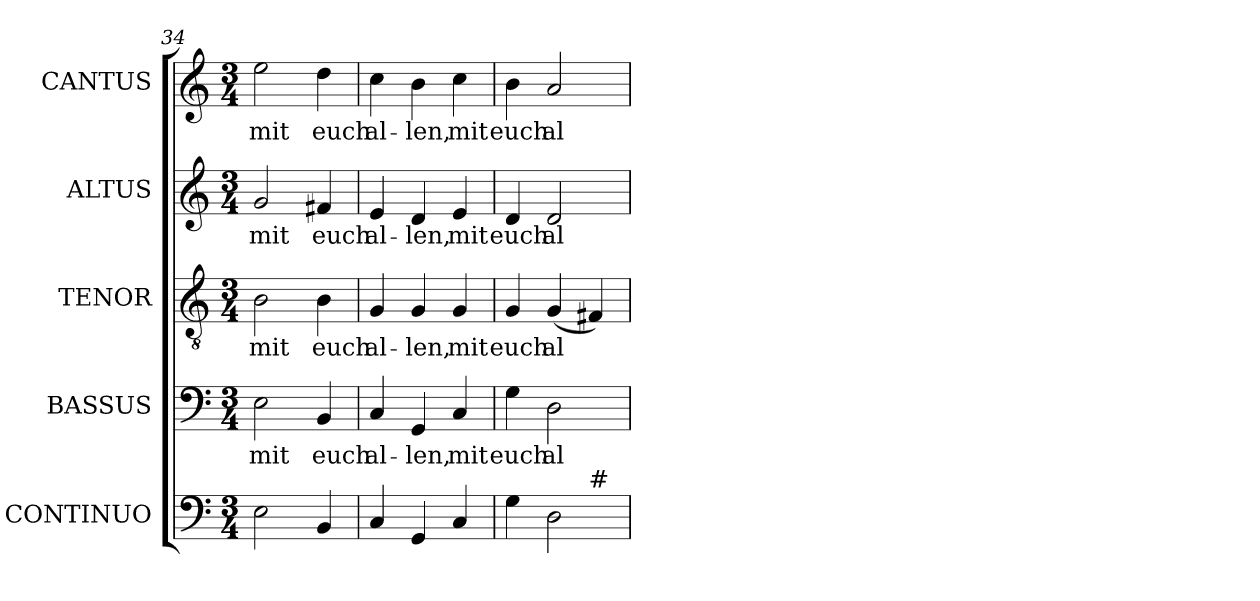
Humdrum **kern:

**kern	**kern	**text	**kern	**text	**kern	**text	**kern	**text
*part5	*part4	*part4	*part3	*part3	*part2	*part2	*part1	*part1
*staff5	*staff4	*staff4	*staff3	*staff3	*staff2	*staff2	*staff1	*staff1
*I"CONTINUO	*I"BASSUS	*	*I"TENOR	*	*I"ALTUS	*	*I"CANTUS	*
*clefF4	*clefF4	*	*clefGv2	*	*clefG2	*	*clefG2	*
*k[]	*k[]	*	*k[]	*	*k[]	*	*k[]	*
*C:	*C:	*	*C:	*	*C:	*	*C:	*
*M3/4	*M3/4	*	*M3/4	*	*M3/4	*	*M3/4	*
=34	=34	=34	=34	=34	=34	=34	=34	=34
!	!	!LO:LY:b:cj	!	!LO:LY:b:cj	!	!LO:LY:b:cj	!	!LO:LY:b:cj
2E\	2E\	mit	2B\	mit	2g/	mit	2ee\	mit
!	!	!LO:LY:b:cj	!	!LO:LY:b:cj	!	!LO:LY:b:cj	!	!LO:LY:b:cj
4BB>/	4BB/	euch	4B\	euch	4f#X/	euch	4dd\	euch
=35	=35	=35	=35	=35	=35	=35	=35	=35
!	!	!LO:LY:b:cj	!	!LO:LY:b:cj	!	!LO:LY:b:cj	!	!LO:LY:b:cj
4C/	4C/	al-	4G/	al-	4e/	al-	4cc\	al-
!	!	!LO:LY:b:cj	!	!LO:LY:b:cj	!	!LO:LY:b:cj	!	!LO:LY:b:cj
4GG/	4GG/	-len,	4G/	-len,	4d/	-len,	4b\	-len,
!	!	!LO:LY:b:cj	!	!LO:LY:b:cj	!	!LO:LY:b:cj	!	!LO:LY:b:cj
4C/	4C/	mit	4G/	mit	4e/	mit	4cc\	mit
=36	=36	=36	=36	=36	=36	=36	=36	=36
!	!	!LO:LY:b:cj	!	!LO:LY:b:cj	!	!LO:LY:b:cj	!	!LO:LY:b:cj
*^	*	*	*	*	*	*	*	*
4G\	2ryy	4G\	euch	4G/	euch	4d/	euch	4b\	euch
!	!	!	!LO:LY:b:cj	!	!LO:LY:b:cj	!	!LO:LY:b:cj	!	!LO:LY:b:cj
2D>\	.	2D\	al-	(<4G/	al-	2d/	al-	2a/	al-
!	!LO:TX:a:t=#	!	!	!	!	!	!	!	!
!	!	!	!	!	!LO:LY:b:cj	!	!	!	!
.	4ryy	.	.	4F#X/)	--	.	.	.	.
*v	*v	*	*	*	*	*	*	*	*
=	=	=	=	=	=	=	=	=
*-	*-	*-	*-	*-	*-	*-	*-	*-
